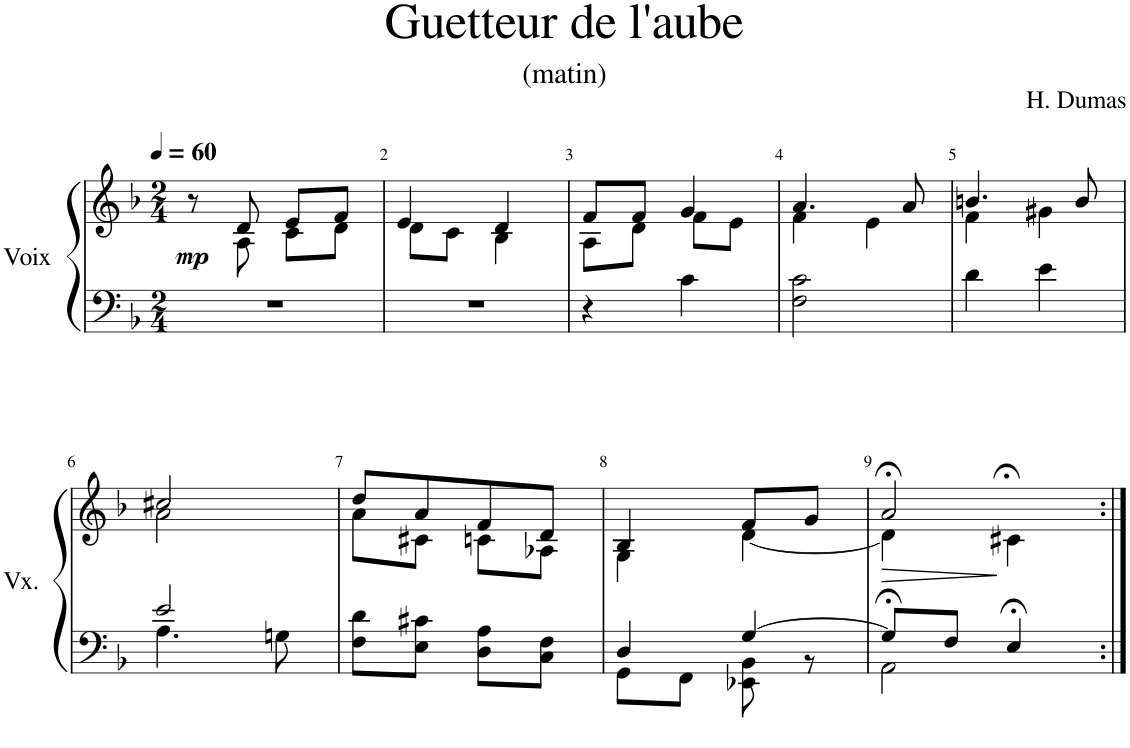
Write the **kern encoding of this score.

**kern	**kern	**dynam
*part1	*part1	*part1
*staff2	*staff1	*staff1/2
*I"Voix	*	*
*I'Vx.	*	*
*clefF4	*clefG2	*
*k[b-]	*k[b-]	*
*M2/4	*M2/4	*
*MM60	*MM60	*
=1	=1	=1
*	*^	*
!	!	!	!LO:DY:b
2r	8r	8ryy	mp
.	8d/	8A\	.
.	8e/L	8c\L	.
.	8f/J	8d\J	.
=2	=2	=2	=2
2r	4e/	8d\L	.
.	.	8c\J	.
.	4d/	4B-\	.
=3	=3	=3	=3
4r	8f/L	8A\L	.
.	8f/J	8d\J	.
4c\	4g/	8f\L	.
.	.	8e\J	.
=4	=4	=4	=4
2F\ 2c\	4.a/	4f\	.
.	.	4e\	.
.	8a/	.	.
=5	=5	=5	=5
4d\	4.bn/	4f\	.
4e\	.	4g#X\	.
.	8b/	.	.
!!LO:LB:g=z	!!
=6	=6	=6	=6
*^	*	*	*
2e/	4.A\	2cc#X/	2a\	.
.	8Gn\	.	.	.
*v	*v	*	*	*
=7	=7	=7	=7
8F\ 8d\L	8dd/L	8a\L	.
8E\ 8c#X\J	8a/	8c#X\J	.
8D\ 8A\L	8f/	8cn\L	.
8C\ 8F\J	8d/J	8A-X\J	.
=8	=8	=8	=8
*^	*	*	*
4D/	8GG\L	4B-/	4G\	.
.	8FF\J	.	.	.
[4G/	8EE-X\ 8BB-\	8f/L	[4d\	.
.	8r	8g/J	.	.
=9	=9	=9	=9	=9
!	!	!	!	!LO:HP:b
8G;</L]	2AA\	2a;</	4d\]	>
8F/J	.	.	.	.
4E;</	.	.	4c#X\	]
*v	*v	*	*	*
*	*v	*v	*
=:|!	=:|!	=:|!
*-	*-	*-
